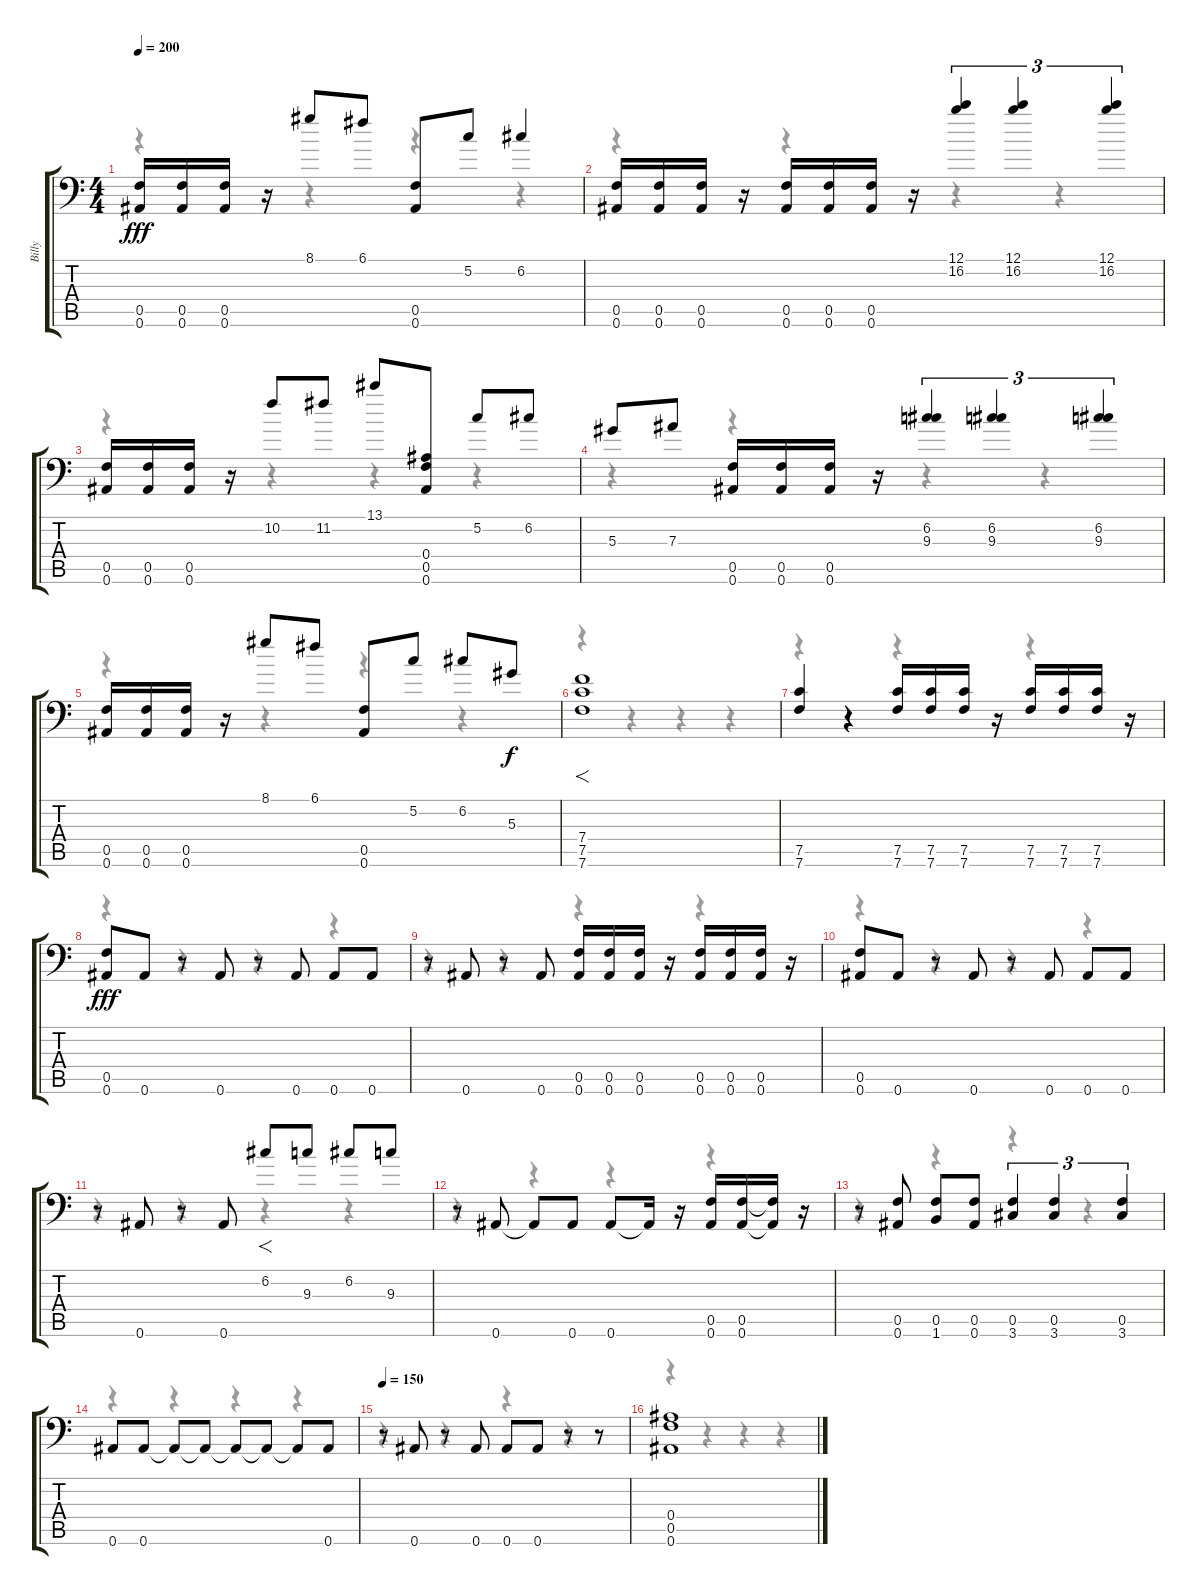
\track ("Billy" "Billy") {instrument distortionguitar}
\staff {score tabs}
\tuning (C4 G3 Eb3 Bb2 F2 Bb1) {hide}
\voice
\ts (4 4)
\tempo 200
\clef f4
\ks c
(0.5 0.6).16{dy fff} (0.5 0.6).16 (0.5 0.6).16 r.16 8.1.8 6.1.8 (0.5 0.6).8 5.2.8 6.2.4 |
(0.5 0.6).16 (0.5 0.6).16 (0.5 0.6).16 r.16 (0.5 0.6).16 (0.5 0.6).16 (0.5 0.6).16 r.16 (12.1 16.2).4{tu (3 2)} (12.1 16.2).4{tu (3 2)} (12.1 16.2).4{tu (3 2)} |
(0.5 0.6).16 (0.5 0.6).16 (0.5 0.6).16 r.16 10.2.8 11.2.8 13.1.8 (0.4 0.5 0.6).8 5.2.8 6.2.8 |
5.3.8 7.3.8 (0.5 0.6).16 (0.5 0.6).16 (0.5 0.6).16 r.16 (6.2 9.3).4{tu (3 2)} (6.2 9.3).4{tu (3 2)} (6.2 9.3).4{tu (3 2)} |
(0.5 0.6).16 (0.5 0.6).16 (0.5 0.6).16 r.16 8.1.8 6.1.8 (0.5 0.6).8 5.2.8 6.2.8 5.3.8{dy f} |
(7.4 7.5 7.6).1{f} |
(7.5 7.6).4 r.4 (7.5 7.6).16 (7.5 7.6).16 (7.5 7.6).16 r.16 (7.5 7.6).16 (7.5 7.6).16 (7.5 7.6).16 r.16 |
(0.5 0.6).8{dy fff} 0.6.8 r.8 0.6.8 r.8 0.6.8 0.6.8 0.6.8 |
r.8 0.6.8 r.8 0.6.8 (0.5 0.6).16 (0.5 0.6).16 (0.5 0.6).16 r.16 (0.5 0.6).16 (0.5 0.6).16 (0.5 0.6).16 r.16 |
(0.5 0.6).8 0.6.8 r.8 0.6.8 r.8 0.6.8 0.6.8 0.6.8 |
r.8 0.6.8 r.8 0.6.8 6.2.8{f} 9.3.8 6.2.8 9.3.8 |
r.8 0.6.8 0.6{t}.8 0.6.8 0.6.8 0.6{t}.16 r.16 (0.5 0.6).16 (0.5 0.6).16 (0.5{t} 0.6{t}).16 r.16 |
r.8 (0.5 0.6).8 (0.5 1.6).8 (0.5 0.6).8 (0.5 3.6).4{tu (3 2)} (0.5 3.6).4{tu (3 2)} (0.5 3.6).4{tu (3 2)} |
0.6.8 0.6.8 0.6{t}.8 0.6{t}.8 0.6{t}.8 0.6{t}.8 0.6{t}.8 0.6.8 |
\tempo 150
r.8 0.6.8 r.8 0.6.8 0.6.8 0.6.8 r.8 r.8 |
(0.4 0.5 0.6).1
\voice
\clef f4
\ottava regular
\simile none
\ks c
r.4{dy f} r.4 r.4 r.4 |
r.4 r.4 r.4 r.4 |
r.4 r.4 r.4 r.4 |
r.4 r.4 r.4 r.4 |
r.4 r.4 r.4 r.4 |
r.4 r.4 r.4 r.4 |
r.4 r.4 r.4 r.4 |
r.4 r.4 r.4 r.4 |
r.4 r.4 r.4 r.4 |
r.4 r.4 r.4 r.4 |
r.4 r.4 r.4 r.4 |
r.4 r.4 r.4 r.4 |
r.4 r.4 r.4 r.4 |
r.4 r.4 r.4 r.4 |
r.4 r.4 r.4 r.4 |
r.4 r.4 r.4 r.4
